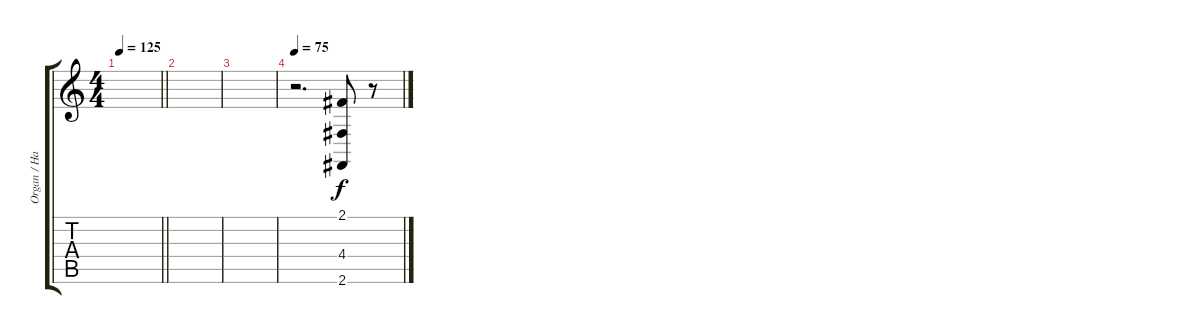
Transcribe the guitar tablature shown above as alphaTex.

\track ("Organ / Harmonies" "Organ / Ha") {instrument electricpiano1}
\staff {score tabs}
\tuning (E4 B3 G3 D3 A2 E2) {hide}
\ts (4 4)
\tempo 125
\clef g2
\barLineRight lightlight
\ks c
|
|
|
\tempo 75
r.2{d} (2.1 4.4 2.6).8{dy f} r.8
